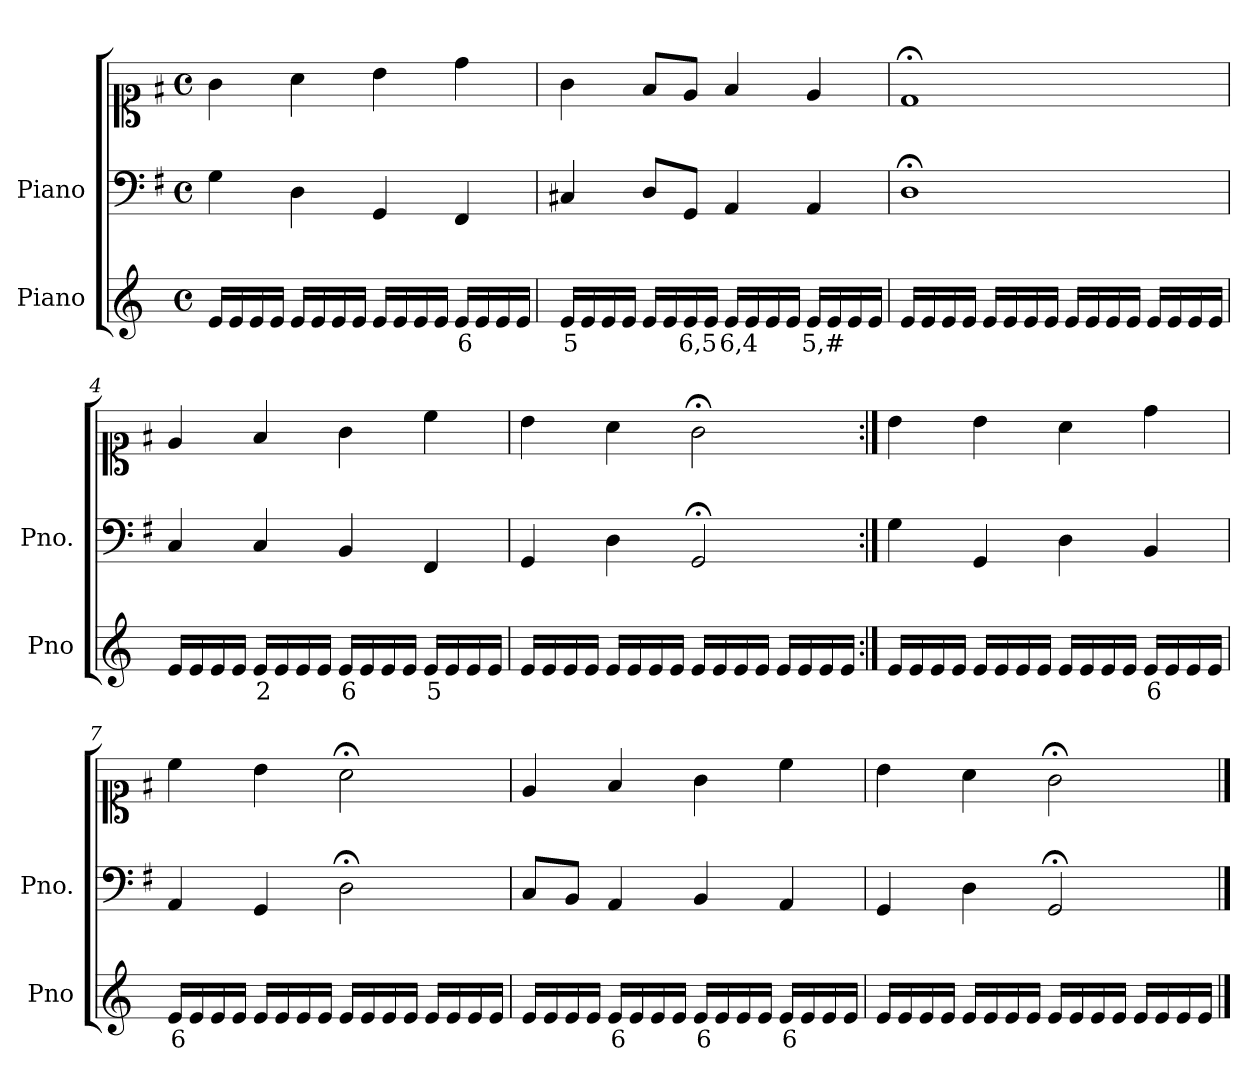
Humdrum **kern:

**kern	**text	**kern	**kern
*part2	*part2	*part1	*part1
*staff3	*staff3	*staff2	*staff1
*I"Piano	*	*I"Piano	*
*I'Pno	*	*I'Pno.	*
*clefG2	*	*clefF4	*clefC1
*k[]	*	*k[f#]	*k[f#]
*M4/4	*	*M4/4	*M4/4
*met(c)	*	*met(c)	*met(c)
=1	=1	=1	=1
16e/LL	.	4G\	4g\
16e/	.	.	.
16e/	.	.	.
16e/JJ	.	.	.
16e/LL	.	4D\	4a\
16e/	.	.	.
16e/	.	.	.
16e/JJ	.	.	.
16e/LL	.	4GG/	4b\
16e/	.	.	.
16e/	.	.	.
16e/JJ	.	.	.
!	!LO:LY:b	!	!
16e/LL	6	4FF#/	4dd\
16e/	.	.	.
16e/	.	.	.
16e/JJ	.	.	.
=2	=2	=2	=2
!	!LO:LY:b	!	!
16e/LL	5	4C#X/	4g\
16e/	.	.	.
16e/	.	.	.
16e/JJ	.	.	.
16e/LL	.	8D/L	8f#/L
16e/	.	.	.
!	!LO:LY:b	!	!
16e/	6,5	8GG/J	8e/J
16e/JJ	.	.	.
!	!LO:LY:b	!	!
16e/LL	6,4	4AA/	4f#/
16e/	.	.	.
16e/	.	.	.
16e/JJ	.	.	.
!	!LO:LY:b	!	!
16e/LL	5,#	4AA/	4e/
16e/	.	.	.
16e/	.	.	.
16e/JJ	.	.	.
=3	=3	=3	=3
16e/LL	.	1D;<	1d;<
16e/	.	.	.
16e/	.	.	.
16e/JJ	.	.	.
16e/LL	.	.	.
16e/	.	.	.
16e/	.	.	.
16e/JJ	.	.	.
16e/LL	.	.	.
16e/	.	.	.
16e/	.	.	.
16e/JJ	.	.	.
16e/LL	.	.	.
16e/	.	.	.
16e/	.	.	.
16e/JJ	.	.	.
=4	=4	=4	=4
16e/LL	.	4C/	4e/
16e/	.	.	.
16e/	.	.	.
16e/JJ	.	.	.
!	!LO:LY:b	!	!
16e/LL	2	4C/	4f#/
16e/	.	.	.
16e/	.	.	.
16e/JJ	.	.	.
!	!LO:LY:b	!	!
16e/LL	6	4BB/	4g\
16e/	.	.	.
16e/	.	.	.
16e/JJ	.	.	.
!	!LO:LY:b	!	!
16e/LL	5	4FF#/	4cc\
16e/	.	.	.
16e/	.	.	.
16e/JJ	.	.	.
=5	=5	=5	=5
16e/LL	.	4GG/	4b\
16e/	.	.	.
16e/	.	.	.
16e/JJ	.	.	.
16e/LL	.	4D\	4a\
16e/	.	.	.
16e/	.	.	.
16e/JJ	.	.	.
16e/LL	.	2GG;</	2g;<\
16e/	.	.	.
16e/	.	.	.
16e/JJ	.	.	.
16e/LL	.	.	.
16e/	.	.	.
16e/	.	.	.
16e/JJ	.	.	.
=6:|!	=6:|!	=6:|!	=6:|!
16e/LL	.	4G\	4b\
16e/	.	.	.
16e/	.	.	.
16e/JJ	.	.	.
16e/LL	.	4GG/	4b\
16e/	.	.	.
16e/	.	.	.
16e/JJ	.	.	.
16e/LL	.	4D\	4a\
16e/	.	.	.
16e/	.	.	.
16e/JJ	.	.	.
!	!LO:LY:b	!	!
16e/LL	6	4BB/	4dd\
16e/	.	.	.
16e/	.	.	.
16e/JJ	.	.	.
=7	=7	=7	=7
!	!LO:LY:b	!	!
16e/LL	6	4AA/	4cc\
16e/	.	.	.
16e/	.	.	.
16e/JJ	.	.	.
16e/LL	.	4GG/	4b\
16e/	.	.	.
16e/	.	.	.
16e/JJ	.	.	.
16e/LL	.	2D;<\	2a;<\
16e/	.	.	.
16e/	.	.	.
16e/JJ	.	.	.
16e/LL	.	.	.
16e/	.	.	.
16e/	.	.	.
16e/JJ	.	.	.
=8	=8	=8	=8
16e/LL	.	8C/L	4e/
16e/	.	.	.
!	!LO:LY:b	!	!
16e/	_	8BB/J	.
16e/JJ	.	.	.
!	!LO:LY:b	!	!
16e/LL	6	4AA/	4f#/
16e/	.	.	.
16e/	.	.	.
16e/JJ	.	.	.
!	!LO:LY:b	!	!
16e/LL	6	4BB/	4g\
16e/	.	.	.
16e/	.	.	.
16e/JJ	.	.	.
!	!LO:LY:b	!	!
16e/LL	6	4AA/	4cc\
16e/	.	.	.
16e/	.	.	.
16e/JJ	.	.	.
=9	=9	=9	=9
16e/LL	.	4GG/	4b\
16e/	.	.	.
16e/	.	.	.
16e/JJ	.	.	.
16e/LL	.	4D\	4a\
16e/	.	.	.
16e/	.	.	.
16e/JJ	.	.	.
16e/LL	.	2GG;</	2g;<\
16e/	.	.	.
16e/	.	.	.
16e/JJ	.	.	.
16e/LL	.	.	.
16e/	.	.	.
16e/	.	.	.
16e/JJ	.	.	.
==	==	==	==
*-	*-	*-	*-
